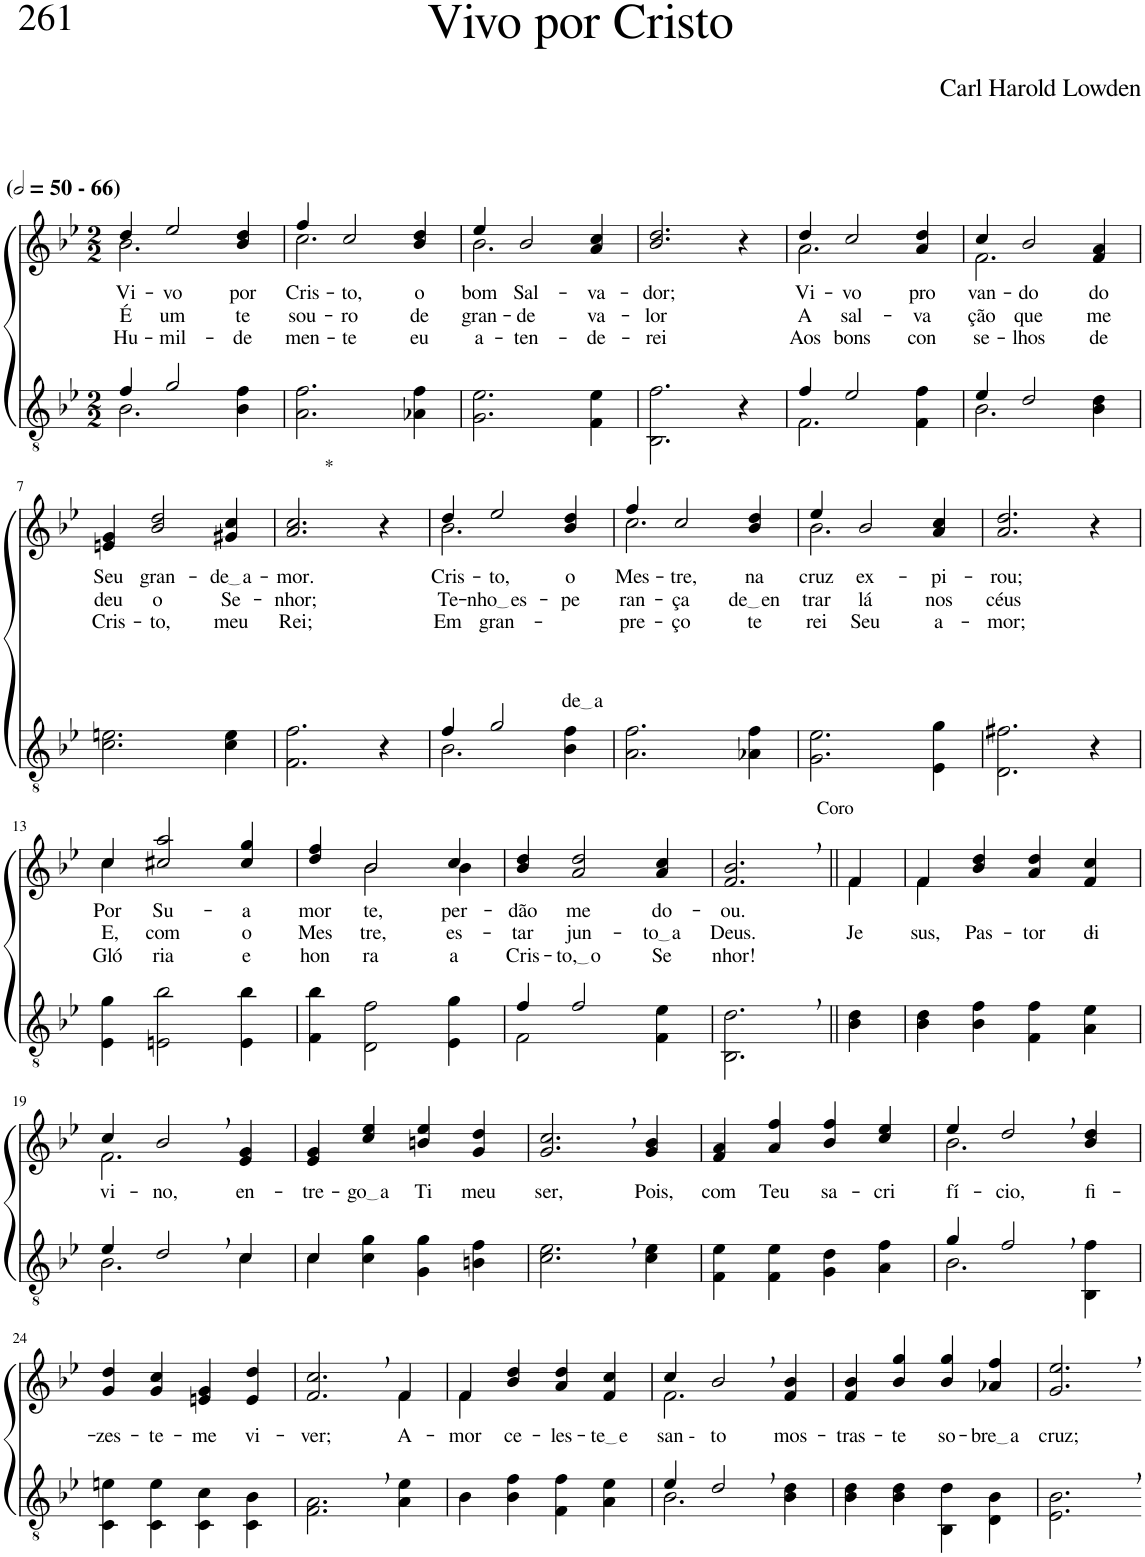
**kern	**kern	**text	**text	**text
*part2	*part1	*part1	*part1	*part1
*staff2	*staff1	*staff1	*staff1	*staff1
*I"Parte III e IV	*I"Parte I e II	*	*	*
*clefGv2	*clefG2	*	*	*
*Trd3c5	*Trd3c5	*	*	*
*k[b-e-]	*k[b-e-]	*	*	*
*M2/2	*M2/2	*	*	*
*MM100	*MM100	*	*	*
=1	=1	=1	=1	=1
*^	*^	*	*	*
!	!	!LO:TX:a:B:t=(	!	!	!	!
!	!	!LO:TX:a:B:t=- 66)	!	!	!	!
!	!	!	!	!LO:LY:b	!LO:LY:b	!LO:LY:b
4f/	2.B-\	4dd/	2.b-\	Vi-	É	Hu-
!	!	!	!	!LO:LY:b	!LO:LY:b	!LO:LY:b
2g/	.	2ee-/	.	-vo	um	-mil-
!	!	!	!	!LO:LY:b	!LO:LY:b	!LO:LY:b
4ryy	4B-\ 4f\	4b-/ 4dd/	4ryy	por	te-	-de-
=2	=2	=2	=2	=2	=2	=2
!	!	!	!	!LO:LY:b	!LO:LY:b	!LO:LY:b
*v	*v	*	*	*	*	*
2.A\ 2.f\	4ff/	2.cc\	Cris-	-sou-	-men-
!	!	!	!LO:LY:b	!LO:LY:b	!LO:LY:b
.	2cc/	.	-to,	ro	-te
!	!	!	!LO:LY:b	!LO:LY:b	!LO:LY:b
4A-X\ 4f\	4b-/ 4dd/	4ryy	o	de	eu
=3	=3	=3	=3	=3	=3
!	!	!	!LO:LY:b	!LO:LY:b	!LO:LY:b
2.G\ 2.e-\	4ee-/	2.b-\	bom	-gran-	a-
!	!	!	!LO:LY:b	!LO:LY:b	!LO:LY:b
.	2b-/	.	Sal-	-de	-ten-
!	!	!	!LO:LY:b	!LO:LY:b	!LO:LY:b
4F\ 4e-\	4a/ 4cc/	4ryy	-va-	va-	-de-
=4	=4	=4	=4	=4	=4
!	!	!	!LO:LY:b	!LO:LY:b	!LO:LY:b
*	*v	*v	*	*	*
2.BB-\ 2.f\	2.b-/ 2.dd/	-dor;	-lor	-rei
4r	4r	.	.	.
=5	=5	=5	=5	=5
*^	*^	*	*	*
!	!	!	!	!LO:LY:b	!LO:LY:b	!LO:LY:b
4f/	2.F\	4dd/	2.a\	-Vi-	A	Aos
!	!	!	!	!LO:LY:b	!LO:LY:b	!LO:LY:b
2e-/	.	2cc/	.	-vo	sal-	bons
!	!	!	!	!LO:LY:b	!LO:LY:b	!LO:LY:b
4ryy	4F\ 4f\	4a/ 4dd/	4ryy	pro-	-va-	con-
=6	=6	=6	=6	=6	=6	=6
!	!	!	!	!LO:LY:b	!LO:LY:b	!LO:LY:b
4e-/	2.B-\	4cc/	2.f\	-van-	-ção	-se-
!	!	!	!	!LO:LY:b	!LO:LY:b	!LO:LY:b
2d/	.	2b-/	.	-do	que	-lhos
!	!	!	!	!LO:LY:b	!LO:LY:b	!LO:LY:b
4ryy	4B-\ 4d\	4f/ 4a/	4ryy	do	me	de
!!LO:LB:g=z
=7	=7	=7	=7	=7	=7	=7
!	!	!	!	!LO:LY:b	!LO:LY:b	!LO:LY:b
*v	*v	*	*	*	*	*
*	*v	*v	*	*	*
2.c\ 2.en\	4en/ 4g/	Seu	deu	Cris-
!	!	!LO:LY:b	!LO:LY:b	!LO:LY:b
.	2b-/ 2dd/	gran-	o	-to,
!	!	!LO:LY:b	!LO:LY:b	!LO:LY:b
4c\ 4e\	4g#X/ 4cc/	de a	Se-	meu
=8	=8	=8	=8	=8
!	!LO:TX:a:t=*	!	!	!
!	!	!LO:LY:b	!LO:LY:b	!LO:LY:b
2.F\ 2.f\	2.a/ 2.cc/	-mor.	-nhor;	Rei;
4r	4r	.	.	.
=9	=9	=9	=9	=9
*^	*^	*	*	*
!	!	!	!	!LO:LY:b	!LO:LY:b	!LO:LY:b
4f/	2.B-\	4dd/	2.b-\	Cris-	Te-	Em
!	!	!	!	!LO:LY:b	!LO:LY:b	!LO:LY:b
2g/	.	2ee-/	.	to,	nho es	gran-
!	!	!	!	!LO:LY:b	!LO:LY:b	!LO:LY:b
4ryy	4B-\ 4f\	4b-/ 4dd/	4ryy	o	-pe-	de a
=10	=10	=10	=10	=10	=10	=10
!	!	!	!	!LO:LY:b	!LO:LY:b	!LO:LY:b
*v	*v	*	*	*	*	*
2.A\ 2.f\	4ff/	2.cc\	-Mes-	-ran-	pre-
!	!	!	!LO:LY:b	!LO:LY:b	!LO:LY:b
.	2cc/	.	-tre,	-ça	-ço
!	!	!	!LO:LY:b	!LO:LY:b	!LO:LY:b
4A-X\ 4f\	4b-/ 4dd/	4ryy	na	de en	te-
=11	=11	=11	=11	=11	=11
!	!	!	!LO:LY:b	!LO:LY:b	!LO:LY:b
2.G\ 2.e-\	4ee-/	2.b-\	cruz	trar	-rei
!	!	!	!LO:LY:b	!LO:LY:b	!LO:LY:b
.	2b-/	.	ex-	lá	Seu
!	!	!	!LO:LY:b	!LO:LY:b	!LO:LY:b
4E-\ 4g\	4a/ 4cc/	4ryy	-pi-	nos	a-
=12	=12	=12	=12	=12	=12
!	!	!	!LO:LY:b	!LO:LY:b	!LO:LY:b
*	*v	*v	*	*	*
2.D\ 2.f#X\	2.a/ 2.dd/	-rou;	céus	-mor;
4r	4r	.	.	.
!!LO:LB:g=z
=13	=13	=13	=13	=13
*	*^	*	*	*
!	!	!	!LO:LY:b	!LO:LY:b	!LO:LY:b
4E-\ 4g\	4cc/	4cc\	Por	E,	Gló-
!	!	!	!LO:LY:b	!LO:LY:b	!LO:LY:b
2En\ 2b-\	2cc#X/ 2aa/	2.ryy	Su-	com	ria
!	!	!	!LO:LY:b	!LO:LY:b	!LO:LY:b
4E\ 4b-\	4cc#/ 4gg/	.	-a	o	e
=14	=14	=14	=14	=14	=14
!	!	!	!LO:LY:b	!LO:LY:b	!LO:LY:b
4F\ 4b-\	4dd/ 4ff/	4ryy	mor-	Mes-	hon-
!	!	!	!LO:LY:b	!LO:LY:b	!LO:LY:b
2D\ 2f\	2b-/	2b-\	-te,	tre,	-ra
!	!	!	!LO:LY:b	!LO:LY:b	!LO:LY:b
4E-\ 4g\	4cc/	4b-\	per-	es-	a
=15	=15	=15	=15	=15	=15
*^	*	*	*	*	*
!	!	!	!	!LO:LY:b	!LO:LY:b	!LO:LY:b
*	*	*v	*v	*	*	*
4f/	2F\	4b-/ 4dd/	dão	tar	Cris-
!	!	!	!LO:LY:b	!LO:LY:b	!LO:LY:b
2f/	.	2a/ 2dd/	me	jun-	to, o
.	2ryy	.	.	.	.
!	!	!	!LO:LY:b	!LO:LY:b	!LO:LY:b
4F\ 4e-\	.	4a/ 4cc/	do-	to a	Se
*v	*v	*	*	*	*
=16	=16	=16	=16	=16
!	!	!LO:LY:b	!LO:LY:b	!LO:LY:b
2.BB-\, 2.d\,	2.f/, 2.b-/,	-ou.	Deus.	nhor!
=17||	=17||	=17||	=17||	=17||
!	!LO:TX:a:t=Coro	!	!	!
!	!	!	!LO:LY:b	!
*	*^	*	*	*
4B-\ 4d\	4f\	4f/	.	Je-	.
=18	=18	=18	=18	=18	=18
!	!	!	!	!LO:LY:b	!
4B-\ 4d\	4f/	4f\	.	sus,	.
!	!	!	!	!LO:LY:b	!
4B-\ 4f\	4b-/ 4dd/	2.ryy	.	Pas-	.
!	!	!	!	!LO:LY:b	!
4F\ 4f\	4a/ 4dd/	.	.	-tor	.
!	!	!	!	!LO:LY:b	!
4A\ 4e-\	4f/ 4cc/	.	.	di-	.
!!LO:LB:g=z	!!
=19	=19	=19	=19	=19	=19
*^	*	*	*	*	*
!	!	!	!	!LO:LY:b	!	!
4e-/	2.B-\	4cc/	2.f\	vi-	.	.
!	!	!	!	!LO:LY:b	!	!
2d,/	.	2b-,/	.	-no,	.	.
!	!	!	!	!LO:LY:b	!	!
4c/	4c\	4e-/ 4g/	4ryy	en-	.	.
=20	=20	=20	=20	=20	=20	=20
!	!	!	!	!LO:LY:b	!	!
*	*	*v	*v	*	*	*
4c\	4c/	4e-/ 4g/	-tre-	.	.
!	!	!	!LO:LY:b	!	!
4c\ 4g\	2.ryy	4cc/ 4ee-/	go a	.	.
!	!	!	!LO:LY:b	!	!
4G\ 4g\	.	4bn/ 4ee-/	Ti	.	.
!	!	!	!LO:LY:b	!	!
4Bn\ 4f\	.	4g/ 4dd/	meu	.	.
*v	*v	*	*	*	*
=21	=21	=21	=21	=21
!	!	!LO:LY:b	!	!
2.c\, 2.e-\,	2.g/, 2.cc/,	ser,	.	.
!	!	!LO:LY:b	!	!
4c\ 4e-\	4g/ 4b-/	Pois,	.	.
=22	=22	=22	=22	=22
!	!	!LO:LY:b	!	!
4F\ 4e-\	4f/ 4a/	com	.	.
!	!	!LO:LY:b	!	!
4F\ 4e-\	4a/ 4ff/	Teu	.	.
!	!	!LO:LY:b	!	!
4G\ 4d\	4b-/ 4ff/	sa-	.	.
!	!	!LO:LY:b	!	!
4A\ 4f\	4cc/ 4ee-/	-cri-	.	.
=23	=23	=23	=23	=23
*^	*^	*	*	*
!	!	!	!	!LO:LY:b	!	!
4g/	2.B-\	4ee-/	2.b-\	fí-	.	.
!	!	!	!	!LO:LY:b	!	!
2f,/	.	2dd,/	.	cio,	.	.
!	!	!	!	!LO:LY:b	!	!
4ryy	4BB-\ 4f\	4b-/ 4dd/	4ryy	fi-	.	.
!!LO:LB:g=z
=24	=24	=24	=24	=24	=24	=24
!	!	!	!	!LO:LY:b	!	!
*v	*v	*	*	*	*	*
*	*v	*v	*	*	*
4C\ 4en\	4g/ 4dd/	-zes-	.	.
!	!	!LO:LY:b	!	!
4C\ 4e\	4g/ 4cc/	-te-	.	.
!	!	!LO:LY:b	!	!
4C\ 4c\	4en/ 4g/	-me	.	.
!	!	!LO:LY:b	!	!
4C\ 4B-\	4e/ 4dd/	vi-	.	.
=25	=25	=25	=25	=25
!	!	!LO:LY:b	!	!
*	*^	*	*	*
2.F\, 2.A\,	2.f/, 2.cc/,	2.ryy	-ver;	.	.
!	!	!	!LO:LY:b	!	!
4A\ 4e-\	4f/	4f\	-A-	.	.
=26	=26	=26	=26	=26	=26
!	!	!	!LO:LY:b	!	!
4B-\	4f/	4f\	-mor	.	.
!	!	!	!LO:LY:b	!	!
4B-\ 4f\	4b-/ 4dd/	2.ryy	ce-	.	.
!	!	!	!LO:LY:b	!	!
4F\ 4f\	4a/ 4dd/	.	-les-	.	.
!	!	!	!LO:LY:b	!	!
4A\ 4e-\	4f/ 4cc/	.	te e	.	.
=27	=27	=27	=27	=27	=27
*^	*	*	*	*	*
!	!	!	!	!LO:LY:b	!	!
4e-/	2.B-\	4cc/	2.f\	san -	.	.
!	!	!	!	!LO:LY:b	!	!
2d,/	.	2b-,/	.	to	.	.
!	!	!	!	!LO:LY:b	!	!
4ryy	4B-\ 4d\	4f/ 4b-/	4ryy	mos-	.	.
=28	=28	=28	=28	=28	=28	=28
!	!	!	!	!LO:LY:b	!	!
*v	*v	*	*	*	*	*
*	*v	*v	*	*	*
4B-\ 4d\	4f/ 4b-/	-tras-	.	.
!	!	!LO:LY:b	!	!
4B-\ 4d\	4b-/ 4gg/	-te	.	.
!	!	!LO:LY:b	!	!
4BB-\ 4d\	4b-/ 4gg/	so-	.	.
!	!	!LO:LY:b	!	!
4D\ 4B-\	4a-X/ 4ff/	bre a	.	.
=29	=29	=29	=29	=29
!	!	!LO:LY:b	!	!
2.E-\, 2.B-\,	2.g/, 2.ee-/,	cruz;	.	.
=-	=-	=-	=-	=-
*-	*-	*-	*-	*-
